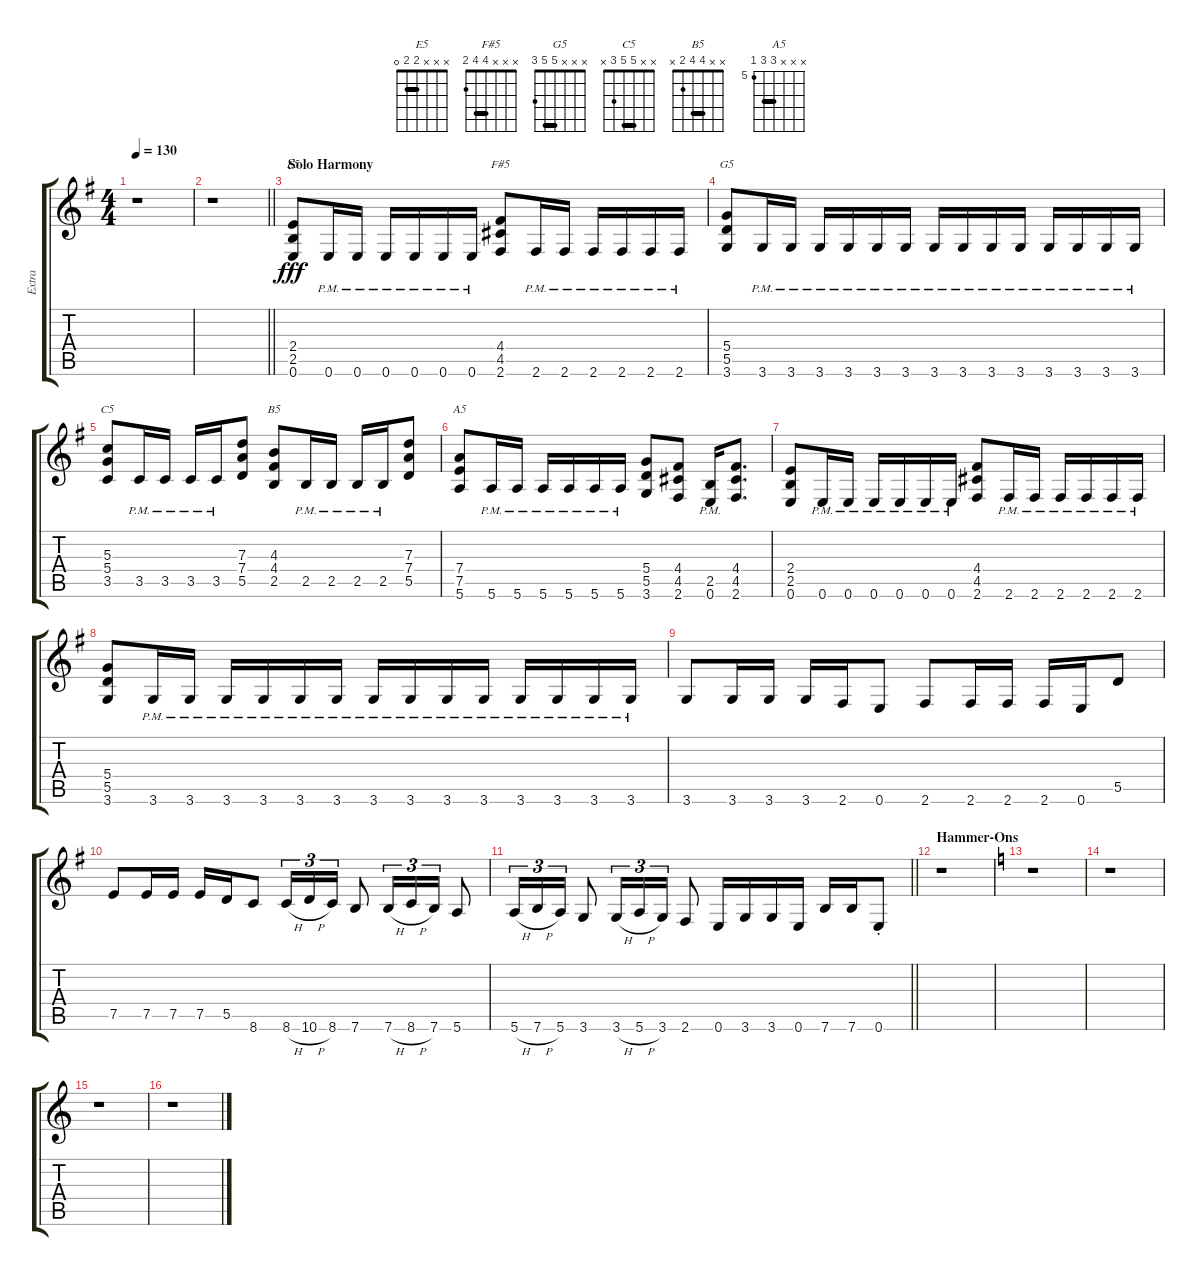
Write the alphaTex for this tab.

\track ("Extra" "Extra") {instrument distortionguitar}
\staff {score tabs}
\tuning (E4 B3 G3 D3 A2 E2) {hide}
\chord ("E5" x x x 2 2 0) {barre 2}
\chord ("F#5" x x x 4 4 2) {barre 4}
\chord ("G5" x x x 5 5 3) {barre 5}
\chord ("C5" x x 5 5 3 x) {barre 5}
\chord ("B5" x x 4 4 2 x) {barre 4}
\chord ("A5" x x x 7 7 5) {firstfret 5 barre 7}
\ts (4 4)
\tempo 130
\clef g2
\ks eminor
r.1{dy fff} |
\barLineRight lightlight
r.1 |
\section ("" "Solo Harmony")
(2.4 2.5 0.6).8{ch "E5"} 0.6{pm}.16 0.6{pm}.16 0.6{pm}.16 0.6{pm}.16 0.6{pm}.16 0.6{pm}.16 (4.4 4.5 2.6).8{ch "F#5"} 2.6{pm}.16 2.6{pm}.16 2.6{pm}.16 2.6{pm}.16 2.6{pm}.16 2.6{pm}.16 |
(5.4 5.5 3.6).8{ch "G5"} 3.6{pm}.16 3.6{pm}.16 3.6{pm}.16 3.6{pm}.16 3.6{pm}.16 3.6{pm}.16 3.6{pm}.16 3.6{pm}.16 3.6{pm}.16 3.6{pm}.16 3.6{pm}.16 3.6{pm}.16 3.6{pm}.16 3.6{pm}.16 |
(5.3 5.4 3.5).8{ch "C5"} 3.5{pm}.16 3.5{pm}.16 3.5{pm}.16 3.5{pm}.16 (7.3 7.4 5.5).8 (4.3 4.4 2.5).8{ch "B5"} 2.5{pm}.16 2.5{pm}.16 2.5{pm}.16 2.5{pm}.16 (7.3 7.4 5.5).8 |
(7.4 7.5 5.6).8{ch "A5"} 5.6{pm}.16 5.6{pm}.16 5.6{pm}.16 5.6{pm}.16 5.6{pm}.16 5.6{pm}.16 (5.4 5.5 3.6).8 (4.4 4.5 2.6).8 (2.5{pm} 0.6{pm}).16 (4.4 4.5 2.6).8{d} |
(2.4 2.5 0.6).8 0.6{pm}.16 0.6{pm}.16 0.6{pm}.16 0.6{pm}.16 0.6{pm}.16 0.6{pm}.16 (4.4 4.5 2.6).8 2.6{pm}.16 2.6{pm}.16 2.6{pm}.16 2.6{pm}.16 2.6{pm}.16 2.6{pm}.16 |
(5.4 5.5 3.6).8 3.6{pm}.16 3.6{pm}.16 3.6{pm}.16 3.6{pm}.16 3.6{pm}.16 3.6{pm}.16 3.6{pm}.16 3.6{pm}.16 3.6{pm}.16 3.6{pm}.16 3.6{pm}.16 3.6{pm}.16 3.6{pm}.16 3.6{pm}.16 |
3.6.8 3.6.16 3.6.16 3.6.16 2.6.16 0.6.8 2.6.8 2.6.16 2.6.16 2.6.16 0.6.16 5.5.8 |
7.5.8 7.5.16 7.5.16 7.5.16 5.5.16 8.6.8 8.6{h}.16{tu (3 2)} 10.6{h}.16{tu (3 2)} 8.6.16{tu (3 2)} 7.6.8 7.6{h}.16{tu (3 2)} 8.6{h}.16{tu (3 2)} 7.6.16{tu (3 2)} 5.6.8 |
\barLineRight lightlight
5.6{h}.16{tu (3 2)} 7.6{h}.16{tu (3 2)} 5.6.16{tu (3 2)} 3.6.8 3.6{h}.16{tu (3 2)} 5.6{h}.16{tu (3 2)} 3.6.16{tu (3 2)} 2.6.8 0.6.16 3.6.16 3.6.16 0.6.16 7.6.16 7.6.16 0.6{st}.8 |
\section ("" "Hammer-Ons")
r.1 |
\ks aminor
r.1 |
r.1 |
r.1 |
r.1
